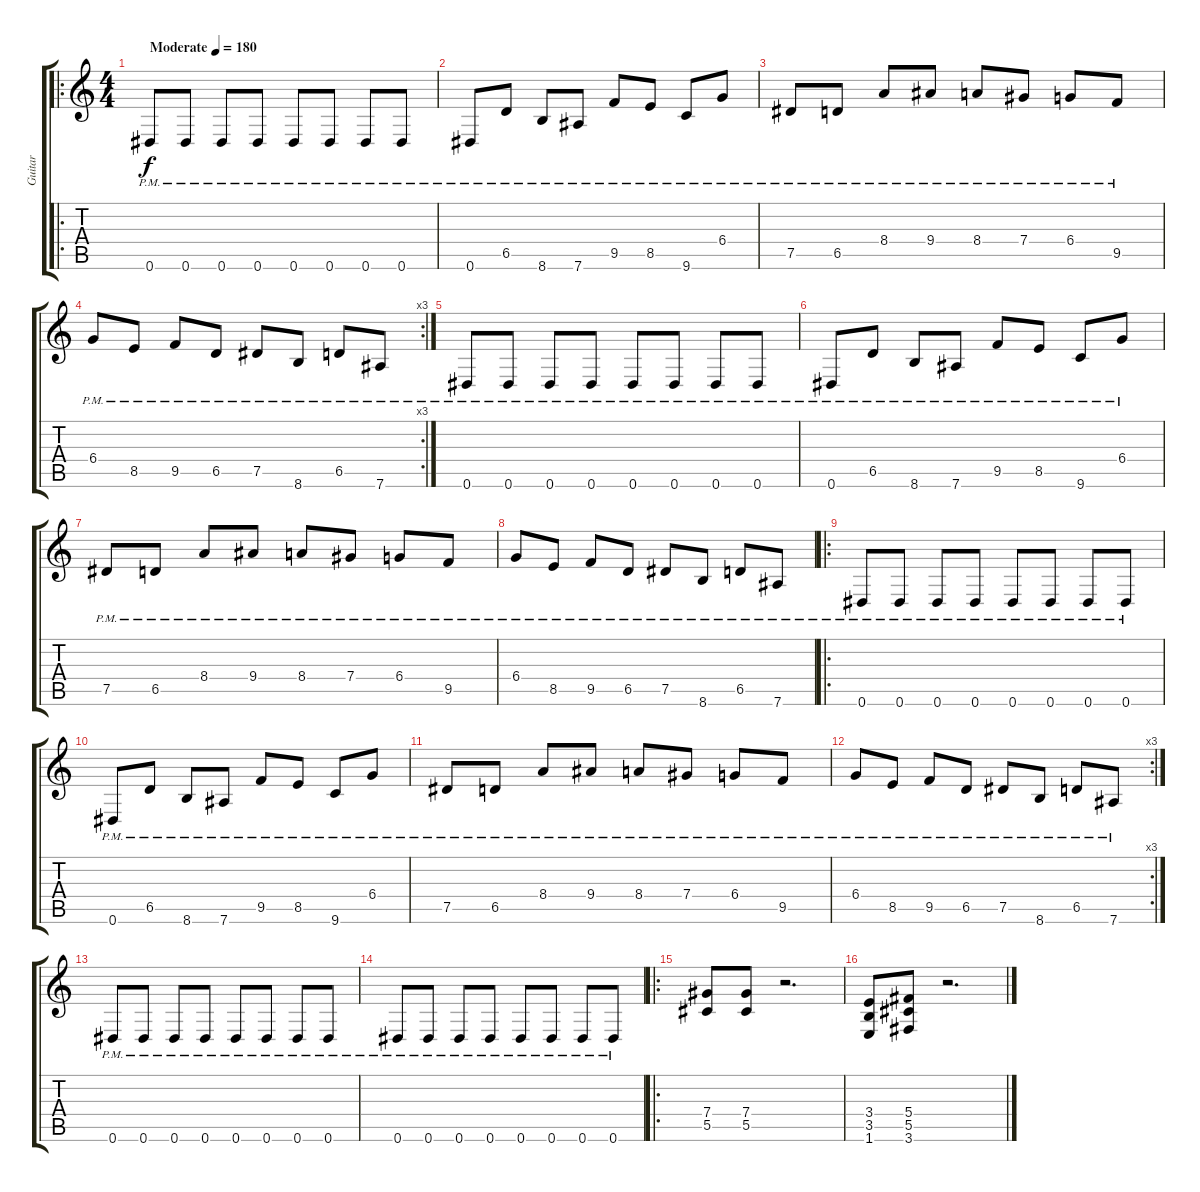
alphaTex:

\track ("Guitar" "Guitar") {instrument distortionguitar}
\staff {score tabs}
\tuning (Eb4 Bb3 Gb3 Db3 Ab2 Eb2) {hide}
\ro
\ts (4 4)
\tempo (180 "Moderate")
\clef g2
\ks c
0.6{pm}.8{dy f volume 12 instrument distortionguitar} 0.6{pm}.8 0.6{pm}.8 0.6{pm}.8 0.6{pm}.8 0.6{pm}.8 0.6{pm}.8 0.6{pm}.8 |
0.6{pm}.8 6.5{pm}.8 8.6{pm}.8 7.6{pm}.8 9.5{pm}.8 8.5{pm}.8 9.6{pm}.8 6.4{pm}.8 |
7.5{pm}.8 6.5{pm}.8 8.4{pm}.8 9.4{pm}.8 8.4{pm}.8 7.4{pm}.8 6.4{pm}.8 9.5{pm}.8 |
\rc 3
6.4{pm}.8 8.5{pm}.8 9.5{pm}.8 6.5{pm}.8 7.5{pm}.8 8.6{pm}.8 6.5{pm}.8 7.6{pm}.8 |
0.6{pm}.8 0.6{pm}.8 0.6{pm}.8 0.6{pm}.8 0.6{pm}.8 0.6{pm}.8 0.6{pm}.8 0.6{pm}.8 |
0.6{pm}.8 6.5{pm}.8 8.6{pm}.8 7.6{pm}.8 9.5{pm}.8 8.5{pm}.8 9.6{pm}.8 6.4{pm}.8 |
7.5{pm}.8 6.5{pm}.8 8.4{pm}.8 9.4{pm}.8 8.4{pm}.8 7.4{pm}.8 6.4{pm}.8 9.5{pm}.8 |
6.4{pm}.8 8.5{pm}.8 9.5{pm}.8 6.5{pm}.8 7.5{pm}.8 8.6{pm}.8 6.5{pm}.8 7.6{pm}.8 |
\ro
0.6{pm}.8 0.6{pm}.8 0.6{pm}.8 0.6{pm}.8 0.6{pm}.8 0.6{pm}.8 0.6{pm}.8 0.6{pm}.8 |
0.6{pm}.8 6.5{pm}.8 8.6{pm}.8 7.6{pm}.8 9.5{pm}.8 8.5{pm}.8 9.6{pm}.8 6.4{pm}.8 |
7.5{pm}.8 6.5{pm}.8 8.4{pm}.8 9.4{pm}.8 8.4{pm}.8 7.4{pm}.8 6.4{pm}.8 9.5{pm}.8 |
\rc 3
6.4{pm}.8 8.5{pm}.8 9.5{pm}.8 6.5{pm}.8 7.5{pm}.8 8.6{pm}.8 6.5{pm}.8 7.6{pm}.8 |
0.6{pm}.8 0.6{pm}.8 0.6{pm}.8 0.6{pm}.8 0.6{pm}.8 0.6{pm}.8 0.6{pm}.8 0.6{pm}.8 |
0.6{pm}.8 0.6{pm}.8 0.6{pm}.8 0.6{pm}.8 0.6{pm}.8 0.6{pm}.8 0.6{pm}.8 0.6{pm}.8 |
\ro
(7.4 5.5).8 (7.4 5.5).8 r.2{d} |
(3.4 3.5 1.6).8 (5.4 5.5 3.6).8 r.2{d}
